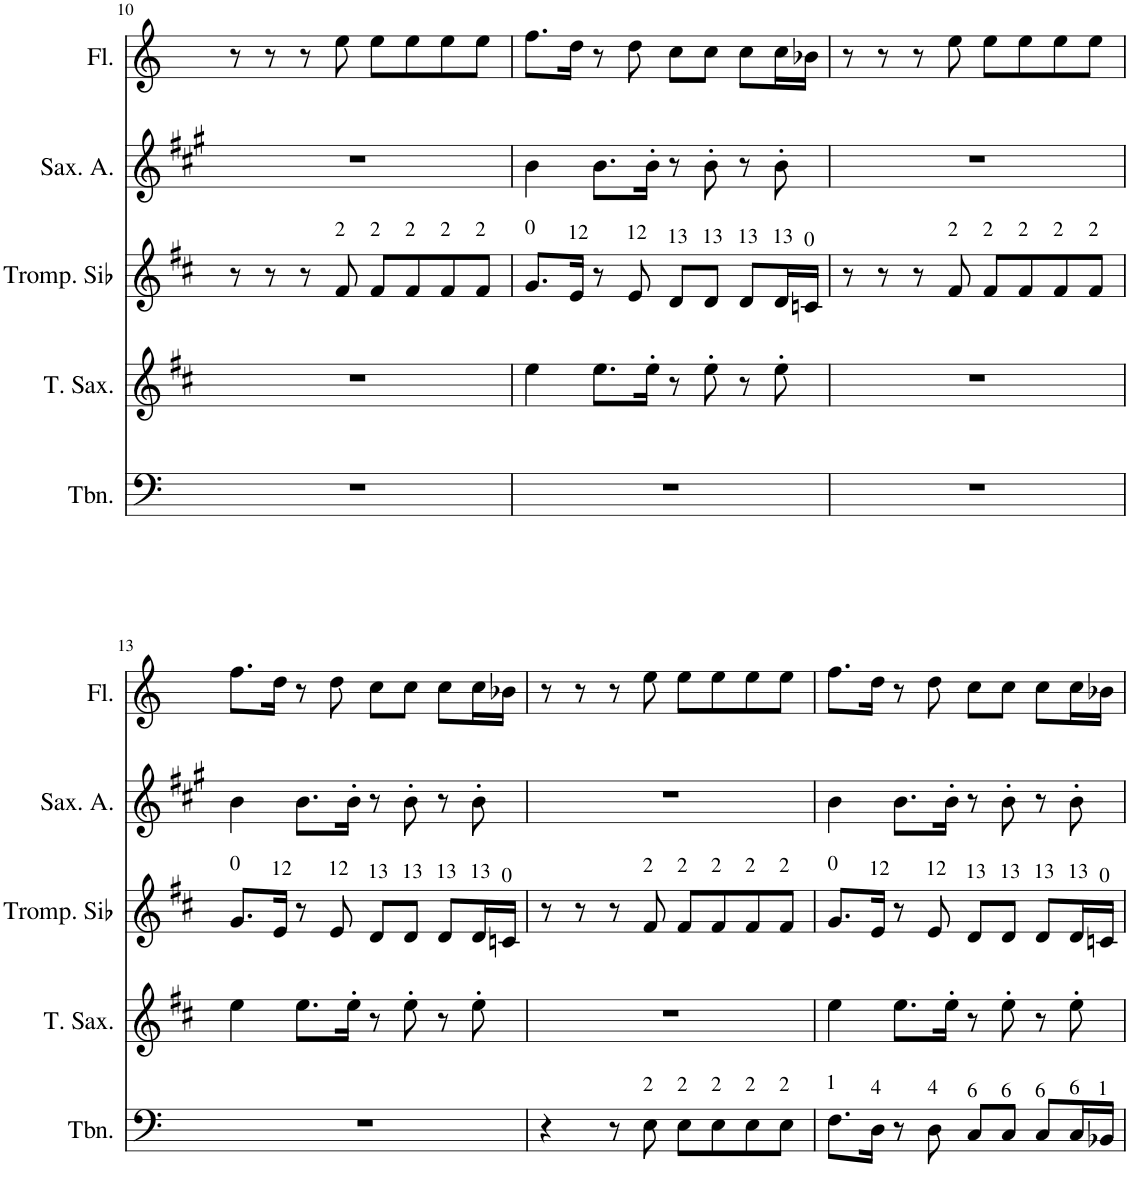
**kern	**kern	**kern	**kern	**kern	**kern
*part6	*part5	*part4	*part3	*part2	*part1
*staff6	*staff5	*staff4	*staff3	*staff2	*staff1
*I"Trombone	*I"Tenor Saxophone	*I"Trompette en Sib	*I"Saxophone Soprano	*I"Saxophone Alto	*I"Flute
*I'Tbn.	*I'T. Sax.	*I'Tromp. Sib	*I'Sax. S.	*I'Sax. A.	*I'Fl.
!!LO:PB:g=z
*clefF4	*clefG2	*clefG2	*clefG2	*clefG2	*clefG2
*	*Trd8c14	*Trd1c2	*Trd1c2	*Trd5c9	*
*k[]	*k[f#c#]	*k[f#c#]	*k[f#c#]	*k[f#c#g#]	*k[]
*M4/4	*M4/4	*M4/4	*M4/4	*M4/4	*M4/4
=10	=10	=10	=10	=10	=10
1r	1r	8r	1r	1r	8r
.	.	8r	.	.	8r
.	.	8r	.	.	8r
!	!	!LO:TX:a:t=2	!	!	!
.	.	8f#/	.	.	8ee\
!	!	!LO:TX:a:t=2	!	!	!
.	.	8f#/L	.	.	8ee\L
!	!	!LO:TX:a:t=2	!	!	!
.	.	8f#/	.	.	8ee\
!	!	!LO:TX:a:t=2	!	!	!
.	.	8f#/	.	.	8ee\
!	!	!LO:TX:a:t=2	!	!	!
.	.	8f#/J	.	.	8ee\J
=11	=11	=11	=11	=11	=11
!	!	!LO:TX:a:t=0	!	!	!
1r	4ee\	8.g/L	4e	4b\	8.ff\L
!	!	!LO:TX:a:t=12	!	!	!
.	.	16e/Jk	.	.	16dd\Jk
.	8.ee\L	8r	8.e/L	8.b\L	8r
!	!	!LO:TX:a:t=12	!	!	!
.	.	8e/	.	.	8dd\
.	16ee'\Jk	.	16e'/Jk	16b'\Jk	.
!	!	!LO:TX:a:t=13	!	!	!
.	8r	8d/L	8r	8r	8cc\L
!	!	!LO:TX:a:t=13	!	!	!
.	8ee'\	8d/J	8e'	8b'\	8cc\J
!	!	!LO:TX:a:t=13	!	!	!
.	8r	8d/L	8r	8r	8cc\L
!	!	!LO:TX:a:t=13	!	!	!
.	8ee'\	16d/L	8e'	8b'\	16cc\L
!	!	!LO:TX:a:t=0	!	!	!
.	.	16cn/JJ	.	.	16b-X\JJ
=12	=12	=12	=12	=12	=12
1r	1r	8r	1r	1r	8r
.	.	8r	.	.	8r
.	.	8r	.	.	8r
!	!	!LO:TX:a:t=2	!	!	!
.	.	8f#/	.	.	8ee\
!	!	!LO:TX:a:t=2	!	!	!
.	.	8f#/L	.	.	8ee\L
!	!	!LO:TX:a:t=2	!	!	!
.	.	8f#/	.	.	8ee\
!	!	!LO:TX:a:t=2	!	!	!
.	.	8f#/	.	.	8ee\
!	!	!LO:TX:a:t=2	!	!	!
.	.	8f#/J	.	.	8ee\J
!!LO:LB:g=z
=13	=13	=13	=13	=13	=13
!	!	!LO:TX:a:t=0	!	!	!
1r	4ee\	8.g/L	4e	4b\	8.ff\L
!	!	!LO:TX:a:t=12	!	!	!
.	.	16e/Jk	.	.	16dd\Jk
.	8.ee\L	8r	8.e/L	8.b\L	8r
!	!	!LO:TX:a:t=12	!	!	!
.	.	8e/	.	.	8dd\
.	16ee'\Jk	.	16e'/Jk	16b'\Jk	.
!	!	!LO:TX:a:t=13	!	!	!
.	8r	8d/L	8r	8r	8cc\L
!	!	!LO:TX:a:t=13	!	!	!
.	8ee'\	8d/J	8e'	8b'\	8cc\J
!	!	!LO:TX:a:t=13	!	!	!
.	8r	8d/L	8r	8r	8cc\L
!	!	!LO:TX:a:t=13	!	!	!
.	8ee'\	16d/L	8e'	8b'\	16cc\L
!	!	!LO:TX:a:t=0	!	!	!
.	.	16cn/JJ	.	.	16b-X\JJ
=14	=14	=14	=14	=14	=14
4r	1r	8r	1r	1r	8r
.	.	8r	.	.	8r
8r	.	8r	.	.	8r
!	!	!LO:TX:a:t=2	!	!	!
!LO:TX:a:t=2	!	!	!	!	!
8E\	.	8f#/	.	.	8ee\
!	!	!LO:TX:a:t=2	!	!	!
!LO:TX:a:t=2	!	!	!	!	!
8E\L	.	8f#/L	.	.	8ee\L
!	!	!LO:TX:a:t=2	!	!	!
!LO:TX:a:t=2	!	!	!	!	!
8E\	.	8f#/	.	.	8ee\
!	!	!LO:TX:a:t=2	!	!	!
!LO:TX:a:t=2	!	!	!	!	!
8E\	.	8f#/	.	.	8ee\
!	!	!LO:TX:a:t=2	!	!	!
!LO:TX:a:t=2	!	!	!	!	!
8E\J	.	8f#/J	.	.	8ee\J
=15	=15	=15	=15	=15	=15
!	!	!LO:TX:a:t=0	!	!	!
!LO:TX:a:t=1	!	!	!	!	!
8.F\L	4ee\	8.g/L	4e	4b\	8.ff\L
!	!	!LO:TX:a:t=12	!	!	!
!LO:TX:a:t=4	!	!	!	!	!
16D\Jk	.	16e/Jk	.	.	16dd\Jk
8r	8.ee\L	8r	8.e/L	8.b\L	8r
!	!	!LO:TX:a:t=12	!	!	!
!LO:TX:a:t=4	!	!	!	!	!
8D\	.	8e/	.	.	8dd\
.	16ee'\Jk	.	16e'/Jk	16b'\Jk	.
!	!	!LO:TX:a:t=13	!	!	!
!LO:TX:a:t=6	!	!	!	!	!
8C/L	8r	8d/L	8r	8r	8cc\L
!	!	!LO:TX:a:t=13	!	!	!
!LO:TX:a:t=6	!	!	!	!	!
8C/J	8ee'\	8d/J	8e'	8b'\	8cc\J
!	!	!LO:TX:a:t=13	!	!	!
!LO:TX:a:t=6	!	!	!	!	!
8C/L	8r	8d/L	8r	8r	8cc\L
!	!	!LO:TX:a:t=13	!	!	!
!LO:TX:a:t=6	!	!	!	!	!
16C/L	8ee'\	16d/L	8e'	8b'\	16cc\L
!	!	!LO:TX:a:t=0	!	!	!
!LO:TX:a:t=1	!	!	!	!	!
16BB-X/JJ	.	16cn/JJ	.	.	16b-X\JJ
=	=	=	=	=	=
*-	*-	*-	*-	*-	*-
